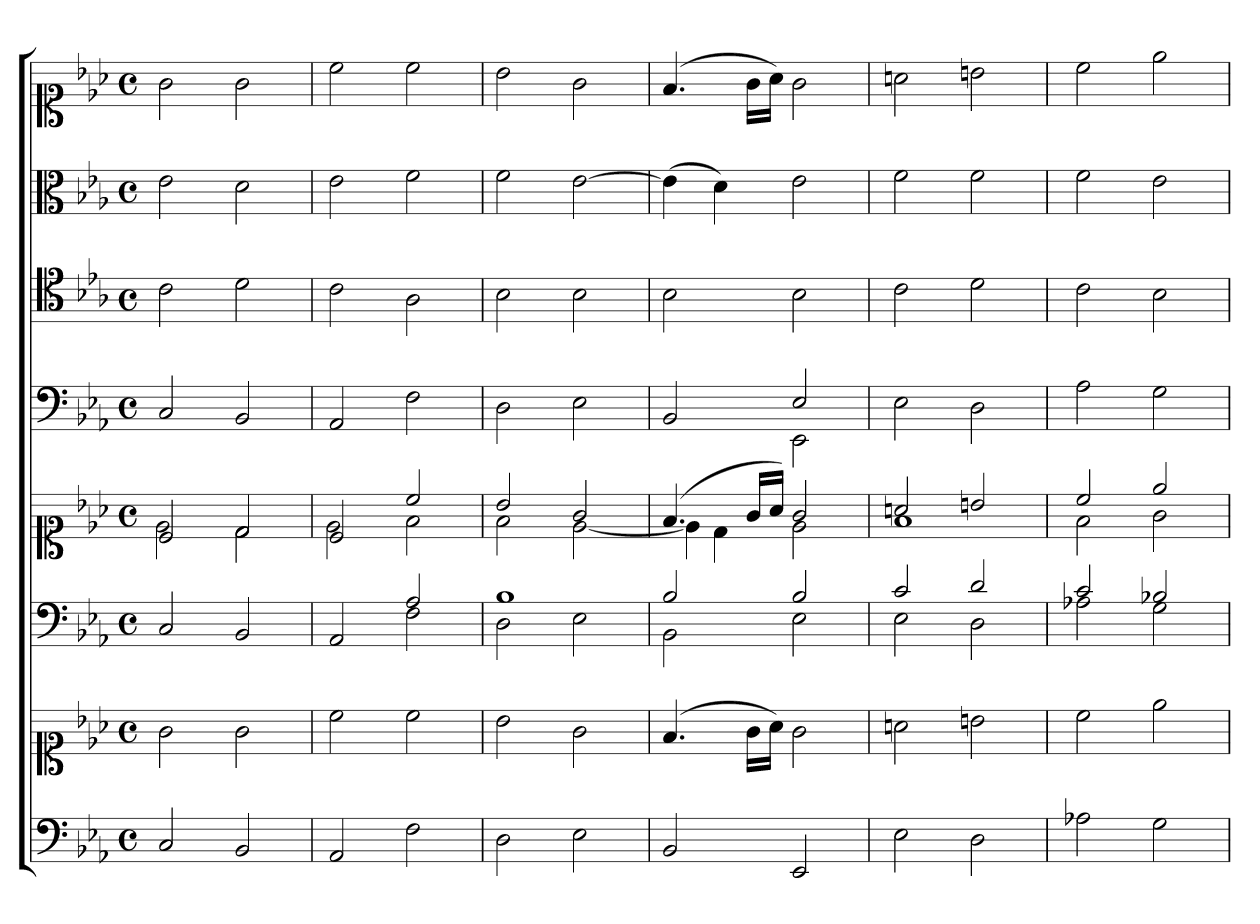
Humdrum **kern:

**kern	**kern	**kern	**kern	**kern	**kern	**kern	**kern
*part6	*part6	*part5	*part5	*part4	*part3	*part2	*part1
*staff8	*staff7	*staff6	*staff5	*staff4	*staff3	*staff2	*staff1
*clefF4	*clefC1	*clefF4	*clefC1	*clefF4	*clefC4	*clefC3	*clefC1
*k[b-e-a-]	*k[b-e-a-]	*k[b-e-a-]	*k[b-e-a-]	*k[b-e-a-]	*k[b-e-a-]	*k[b-e-a-]	*k[b-e-a-]
*E-:	*E-:	*E-:	*E-:	*E-:	*E-:	*E-:	*E-:
*M4/4	*M4/4	*M4/4	*M4/4	*M4/4	*M4/4	*M4/4	*M4/4
*met(c)	*met(c)	*met(c)	*met(c)	*met(c)	*met(c)	*met(c)	*met(c)
*MM180	*MM180	*MM180	*MM180	*MM180	*MM180	*MM180	*MM180
=1	=1	=1	=1	=1	=1	=1	=1
*	*	*	*^	*	*	*	*
2C	2g	2C	2c	2e-	2C	2c	2e-	2g
2BB-	2g	2BB-	2d	2d	2BB-	2d	2d	2g
=2	=2	=2	=2	=2	=2	=2	=2	=2
*	*	*^	*	*	*	*	*	*
2AA-	2cc	2ryy	2AA-	2c	2e-	2AA-	2c	2e-	2cc
2F	2cc	2A-	2F	2cc	2f	2F	2A-	2f	2cc
=3	=3	=3	=3	=3	=3	=3	=3	=3	=3
2D	2b-	1B-	2D	2b-	2f	2D	2B-	2f	2b-
2E-	2g	.	2E-	2g	[2e-	2E-	2B-	[2e-	2g
=4	=4	=4	=4	=4	=4	=4	=4	=4	=4
*	*	*	*	*	*	*^	*	*	*
2BB-	(4.f	2B-	2BB-	(4.f	4e-]	2BB-	2ryy	2B-	(4e-]	(4.f
.	.	.	.	.	4d	.	.	.	4d)	.
.	16gLL	.	.	16gLL	.	.	.	.	.	16gLL
.	16a-JJ)	.	.	16a-JJ)	.	.	.	.	.	16a-JJ)
2EE-	2g	2B-	2E-	2g	2e-	2E-	2EE-	2B-	2e-	2g
*	*	*	*	*	*	*v	*v	*	*	*
=5	=5	=5	=5	=5	=5	=5	=5	=5	=5
2E-	2an	2c	2E-	2an	1f	2E-	2c	2f	2an
2D	2bn	2d	2D	2bn	.	2D	2d	2f	2bn
=6	=6	=6	=6	=6	=6	=6	=6	=6	=6
2A-X	2cc	2c	2A-X	2cc	2f	2A-	2c	2f	2cc
2G	2ee-	2B-X	2G	2ee-	2g	2G	2B-	2e-	2ee-
*	*	*v	*v	*	*	*	*	*	*
*	*	*	*v	*v	*	*	*	*
=	=	=	=	=	=	=	=
*-	*-	*-	*-	*-	*-	*-	*-
